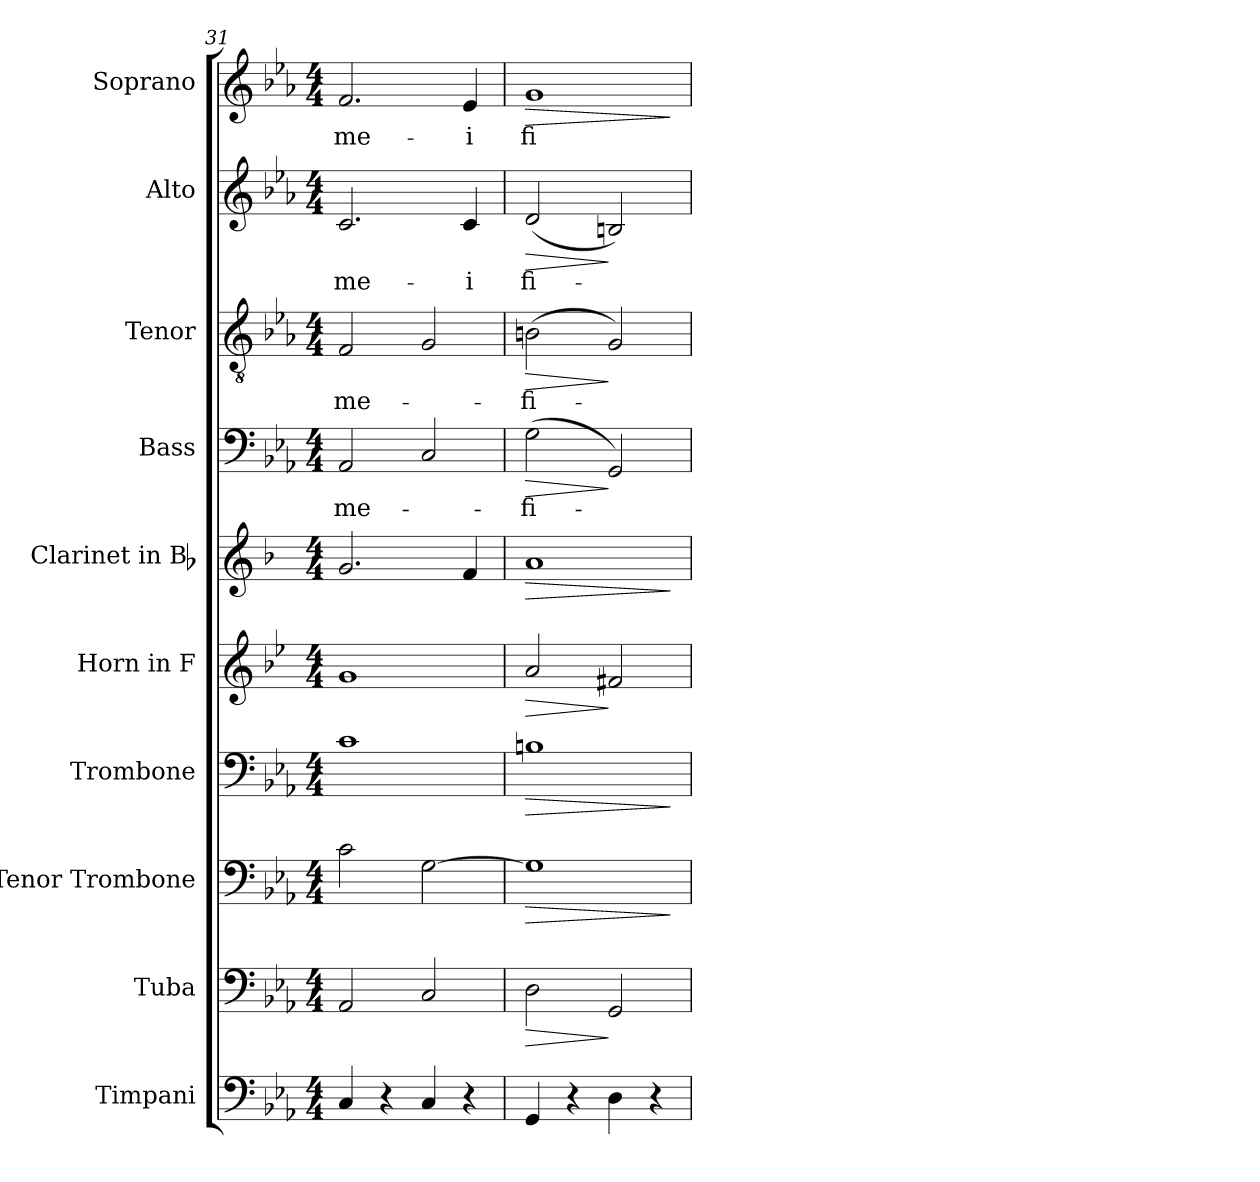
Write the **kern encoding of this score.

**kern	**kern	**dynam	**kern	**dynam	**kern	**dynam	**kern	**dynam	**kern	**dynam	**kern	**text	**dynam	**kern	**text	**dynam	**kern	**text	**dynam	**kern	**text	**dynam
*part10	*part9	*part9	*part8	*part8	*part7	*part7	*part6	*part6	*part5	*part5	*part4	*part4	*part4	*part3	*part3	*part3	*part2	*part2	*part2	*part1	*part1	*part1
*staff10	*staff9	*staff9	*staff8	*staff8	*staff7	*staff7	*staff6	*staff6	*staff5	*staff5	*staff4	*staff4	*staff4	*staff3	*staff3	*staff3	*staff2	*staff2	*staff2	*staff1	*staff1	*staff1
*I"Timpani	*I"Tuba	*	*I"Tenor Trombone	*	*I"Trombone	*	*I"Horn in F	*	*I"Clarinet in Bb	*	*I"Bass	*	*	*I"Tenor	*	*	*I"Alto	*	*	*I"Soprano	*	*
*I'Timp.	*I'Tba.	*	*I'Ten. Tbn.	*	*I'Tbn.	*	*I'Hn.	*	*I'Cl.	*	*I'B.	*	*	*I'T.	*	*	*I'A.	*	*	*I'S.	*	*
*clefF4	*clefF4	*	*clefF4	*	*clefF4	*	*clefG2	*	*clefG2	*	*clefF4	*	*	*clefGv2	*	*	*clefG2	*	*	*clefG2	*	*
*	*	*	*	*	*	*	*ITrd4c7	*	*ITrd1c2	*	*	*	*	*ITrd7c12	*	*	*	*	*	*	*	*
*k[b-e-a-]	*k[b-e-a-]	*	*k[b-e-a-]	*	*k[b-e-a-]	*	*k[b-e-a-]	*	*k[b-e-a-]	*	*k[b-e-a-]	*	*	*k[b-e-a-]	*	*	*k[b-e-a-]	*	*	*k[b-e-a-]	*	*
*c:	*c:	*	*c:	*	*c:	*	*c:	*	*c:	*	*c:	*	*	*c:	*	*	*c:	*	*	*c:	*	*
*M4/4	*M4/4	*	*M4/4	*	*M4/4	*	*M4/4	*	*M4/4	*	*M4/4	*	*	*M4/4	*	*	*M4/4	*	*	*M4/4	*	*
=31	=31	=31	=31	=31	=31	=31	=31	=31	=31	=31	=31	=31	=31	=31	=31	=31	=31	=31	=31	=31	=31	=31
!	!	!	!	!	!	!	!	!	!	!	!	!LO:LY:b:color=#000000	!	!	!	!	!	!	!	!	!	!
!	!	!	!	!	!	!	!	!	!	!	!	!	!	!	!LO:LY:b:color=#000000	!	!	!	!	!	!	!
!	!	!	!	!	!	!	!	!	!	!	!	!	!	!	!	!	!	!LO:LY:b:color=#000000	!	!	!	!
!	!	!	!	!	!	!	!	!	!	!	!	!	!	!	!	!	!	!	!	!	!LO:LY:b:color=#000000	!
4Ci/	2AA-i/	.	2ci\	.	1ci	.	1ci	.	2.fi/	.	2AA-i/	me-	.	2FFi/	me-	.	2.ci/	me-	.	2.fi/	me-	.
4r	.	.	.	.	.	.	.	.	.	.	.	.	.	.	.	.	.	.	.	.	.	.
4Ci/	2Ci/	.	[>2Gi\	.	.	.	.	.	.	.	2Ci/	.	.	2GGi/	.	.	.	.	.	.	.	.
!	!	!	!	!	!	!	!	!	!	!	!	!	!	!	!	!	!	!LO:LY:b:color=#000000	!	!	!	!
!	!	!	!	!	!	!	!	!	!	!	!	!	!	!	!	!	!	!	!	!	!LO:LY:b:color=#000000	!
4r	.	.	.	.	.	.	.	.	4e-i/	.	.	.	.	.	.	.	4ci/	-i	.	4e-i/	-i	.
!!LO:PB:g=z
=32	=32	=32	=32	=32	=32	=32	=32	=32	=32	=32	=32	=32	=32	=32	=32	=32	=32	=32	=32	=32	=32	=32
!	!	!LO:HP:b	!	!LO:HP:b	!	!LO:HP:b	!	!LO:HP:b	!	!LO:HP:b	!	!	!	!	!	!	!	!	!	!	!	!
!	!	!	!	!	!	!	!	!	!	!	!	!LO:LY:b:color=#000000	!LO:HP:b	!	!	!	!	!	!	!	!	!
!	!	!	!	!	!	!	!	!	!	!	!	!	!	!	!LO:LY:b:color=#000000	!LO:HP:b	!	!	!	!	!	!
!	!	!	!	!	!	!	!	!	!	!	!	!	!	!	!	!	!	!LO:LY:b:color=#000000	!LO:HP:b	!	!	!
!	!	!	!	!	!	!	!	!	!	!	!	!	!	!	!	!	!	!	!	!	!LO:LY:b:color=#000000	!LO:HP:b
4GGi/	2Di\	>	1Gi]	>	1Bni	>	2di/	>	1gi	>	(2Gi\	fi-	>	(2BBni\	fi-	>	(2di/	fi-	>	1gi	fi-	>
4r	.	.	.	.	.	.	.	.	.	.	.	.	.	.	.	.	.	.	.	.	.	.
4Di\	2GGi/	]	.	.	.	.	2Bni/	]	.	.	2GGi/)	.	]	2GGi/)	.	]	2Bni/)	.	]	.	.	.
4r	.	.	.	.	.	.	.	.	.	.	.	.	.	.	.	.	.	.	.	.	.	.
.	.	.	.	]	.	]	.	.	.	]	.	.	.	.	.	.	.	.	.	.	.	]
=	=	=	=	=	=	=	=	=	=	=	=	=	=	=	=	=	=	=	=	=	=	=
*-	*-	*-	*-	*-	*-	*-	*-	*-	*-	*-	*-	*-	*-	*-	*-	*-	*-	*-	*-	*-	*-	*-
